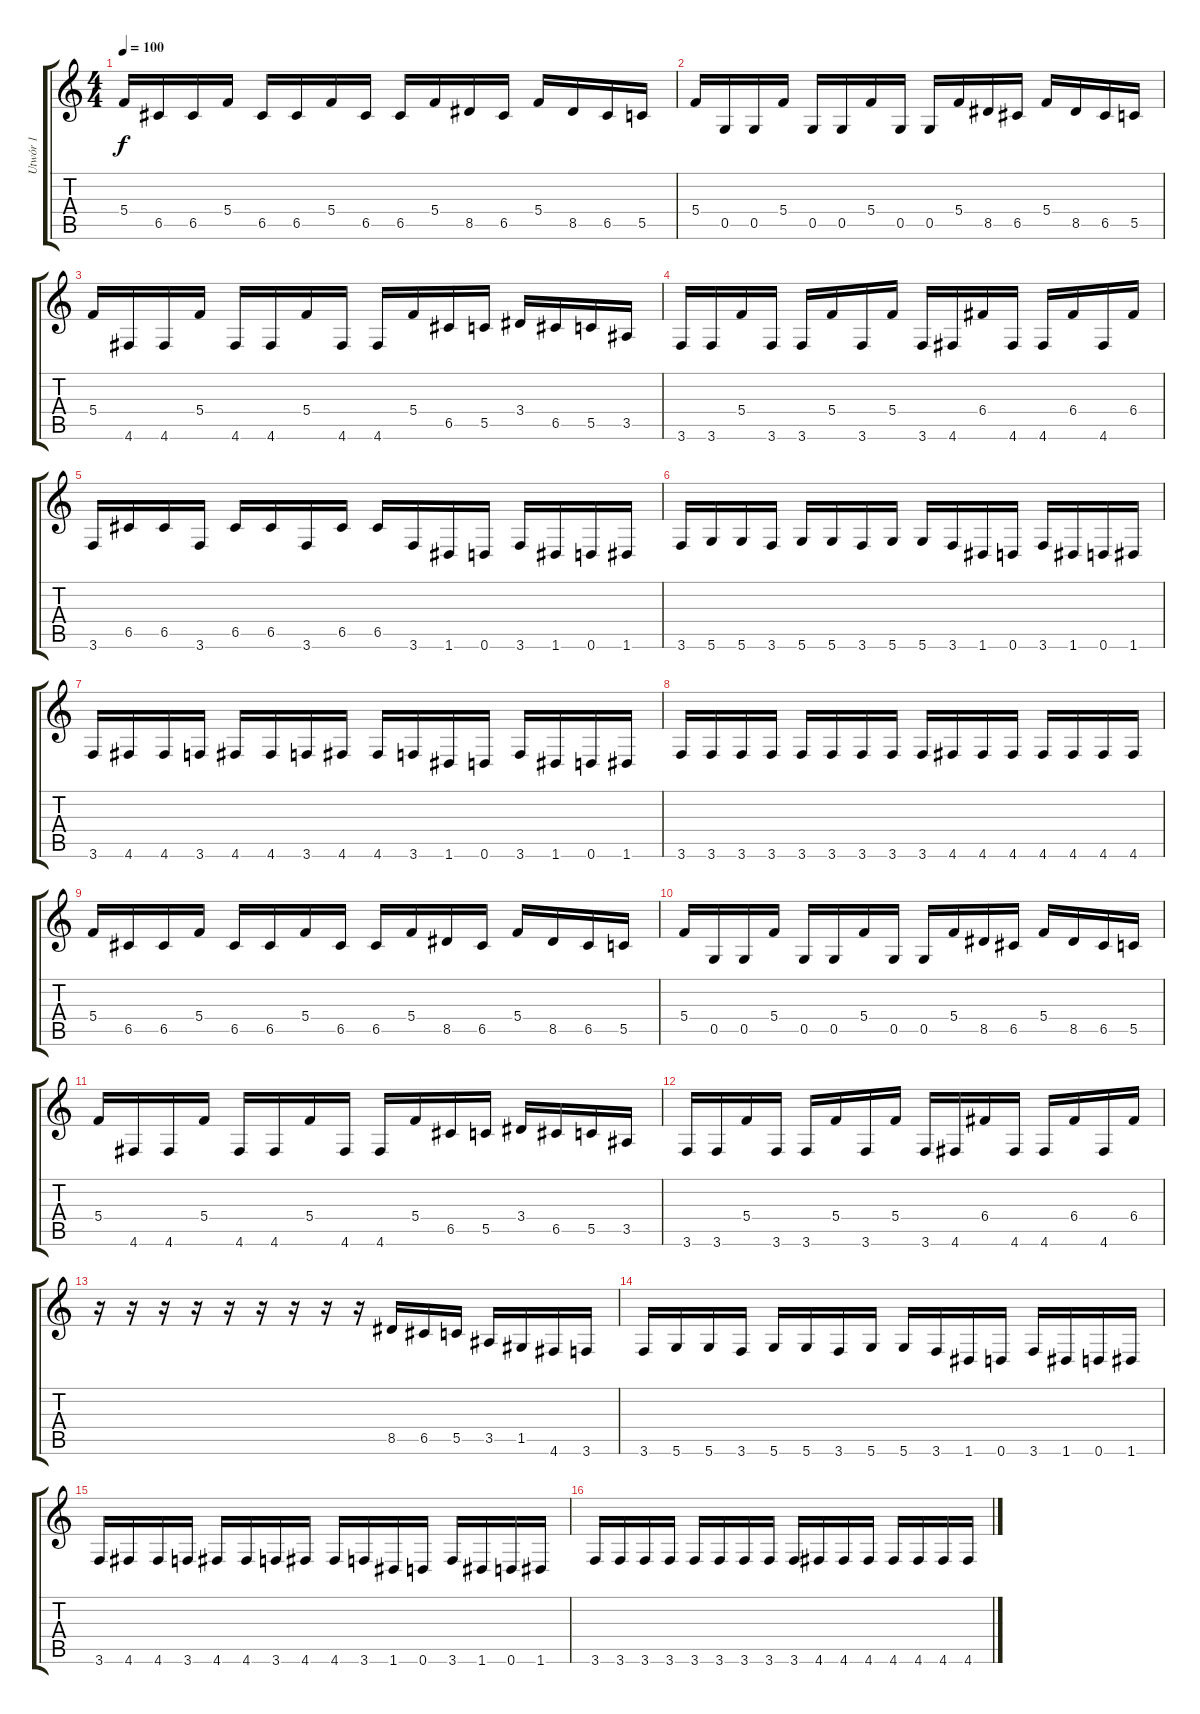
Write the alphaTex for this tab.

\track ("Utwór 1" "Utwór 1") {instrument distortionguitar}
\staff {score tabs}
\tuning (D4 A3 F3 C3 G2 D2) {hide}
\ts (4 4)
\tempo 100
\clef g2
\ks c
5.4.16{dy f instrument distortionguitar} 6.5.16 6.5.16 5.4.16 6.5.16 6.5.16 5.4.16 6.5.16 6.5.16 5.4.16 8.5.16 6.5.16 5.4.16 8.5.16 6.5.16 5.5.16 |
5.4.16 0.5.16 0.5.16 5.4.16 0.5.16 0.5.16 5.4.16 0.5.16 0.5.16 5.4.16 8.5.16 6.5.16 5.4.16 8.5.16 6.5.16 5.5.16 |
5.4.16 4.6.16 4.6.16 5.4.16 4.6.16 4.6.16 5.4.16 4.6.16 4.6.16 5.4.16 6.5.16 5.5.16 3.4.16 6.5.16 5.5.16 3.5.16 |
3.6.16 3.6.16 5.4.16 3.6.16 3.6.16 5.4.16 3.6.16 5.4.16 3.6.16 4.6.16 6.4.16 4.6.16 4.6.16 6.4.16 4.6.16 6.4.16 |
3.6.16 6.5.16 6.5.16 3.6.16 6.5.16 6.5.16 3.6.16 6.5.16 6.5.16 3.6.16 1.6.16 0.6.16 3.6.16 1.6.16 0.6.16 1.6.16 |
3.6.16 5.6.16 5.6.16 3.6.16 5.6.16 5.6.16 3.6.16 5.6.16 5.6.16 3.6.16 1.6.16 0.6.16 3.6.16 1.6.16 0.6.16 1.6.16 |
3.6.16 4.6.16 4.6.16 3.6.16 4.6.16 4.6.16 3.6.16 4.6.16 4.6.16 3.6.16 1.6.16 0.6.16 3.6.16 1.6.16 0.6.16 1.6.16 |
3.6.16 3.6.16 3.6.16 3.6.16 3.6.16 3.6.16 3.6.16 3.6.16 3.6.16 4.6.16 4.6.16 4.6.16 4.6.16 4.6.16 4.6.16 4.6.16 |
5.4.16 6.5.16 6.5.16 5.4.16 6.5.16 6.5.16 5.4.16 6.5.16 6.5.16 5.4.16 8.5.16 6.5.16 5.4.16 8.5.16 6.5.16 5.5.16 |
5.4.16 0.5.16 0.5.16 5.4.16 0.5.16 0.5.16 5.4.16 0.5.16 0.5.16 5.4.16 8.5.16 6.5.16 5.4.16 8.5.16 6.5.16 5.5.16 |
5.4.16 4.6.16 4.6.16 5.4.16 4.6.16 4.6.16 5.4.16 4.6.16 4.6.16 5.4.16 6.5.16 5.5.16 3.4.16 6.5.16 5.5.16 3.5.16 |
3.6.16 3.6.16 5.4.16 3.6.16 3.6.16 5.4.16 3.6.16 5.4.16 3.6.16 4.6.16 6.4.16 4.6.16 4.6.16 6.4.16 4.6.16 6.4.16 |
r.16 r.16 r.16 r.16 r.16 r.16 r.16 r.16 r.16 8.5.16 6.5.16 5.5.16 3.5.16 1.5.16 4.6.16 3.6.16 |
3.6.16 5.6.16 5.6.16 3.6.16 5.6.16 5.6.16 3.6.16 5.6.16 5.6.16 3.6.16 1.6.16 0.6.16 3.6.16 1.6.16 0.6.16 1.6.16 |
3.6.16 4.6.16 4.6.16 3.6.16 4.6.16 4.6.16 3.6.16 4.6.16 4.6.16 3.6.16 1.6.16 0.6.16 3.6.16 1.6.16 0.6.16 1.6.16 |
3.6.16 3.6.16 3.6.16 3.6.16 3.6.16 3.6.16 3.6.16 3.6.16 3.6.16 4.6.16 4.6.16 4.6.16 4.6.16 4.6.16 4.6.16 4.6.16
